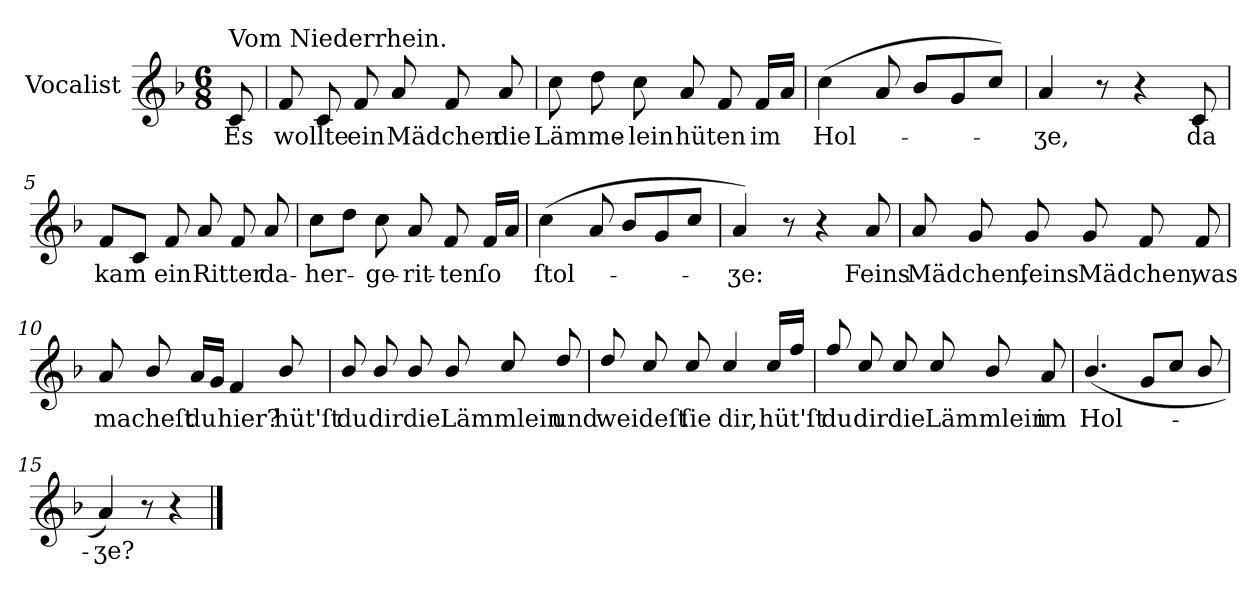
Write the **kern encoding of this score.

**kern	**text
*part1	*part1
*staff1	*staff1
*I"Vocalist	*
*k[b-]	*
*F:	*
*M6/8	*
=	=
!LO:TX:a:t=Vom Niederrhein.	!
8c	Es
=1	=1
8f	wollte
8c	.
8f	ein
8a	Mädchen
8f	.
8a	die
=2	=2
8cc	Lämme-
8dd	.
8cc	-lein
8a	hüten
8f	.
16fLL	im
16aJJ	.
=3	=3
(4cc	Hol-
8a	.
8b-L	.
8g	.
8ccJ)	.
=4	=4
4a	-ʒe,
8r	.
4r	.
8c	da
=5	=5
8fL	kam
8cJ	.
8f	ein
8a	Ritter
8f	.
8a	da-
=6	=6
8ccL	-her-
8ddJ	.
8cc	-ge-
8a	-rit-
8f	-ten
16fLL	ſo
16aJJ	.
=7	=7
(4cc	ſtol-
8a	.
8b-L	.
8g	.
8ccJ	.
=8	=8
4a)	-ʒe:
8r	.
4r	.
8a	Feins
=9	=9
8a	Mädchen,
8g	.
8g	feins
8g	Mädchen,
8f	.
8f	was
=10	=10
8a	macheſt
8b-/	.
16aLL	du
16gJJ	.
4f	hier?
8b-/	hüt'ſt
=11	=11
8b-/	du
8b-/	dir
8b-/	die
8b-/	Lämmlein
8cc/	.
8dd/	und
=12	=12
8dd/	weideſt
8cc/	.
8cc/	ſie
4cc/	dir,
16cc/LL	hüt'ſt
16ffJJ	.
=13	=13
8ff/	du
8cc/	dir
8cc/	die
8cc/	Lämmlein
8b-/	.
8a	im
=14	=14
(>4.b-/	Hol-
8gL	.
8ccJ	.
8b-/	.
=15	=15
4a)	-ʒe?
8r	.
4r	.
==	==
*-	*-
